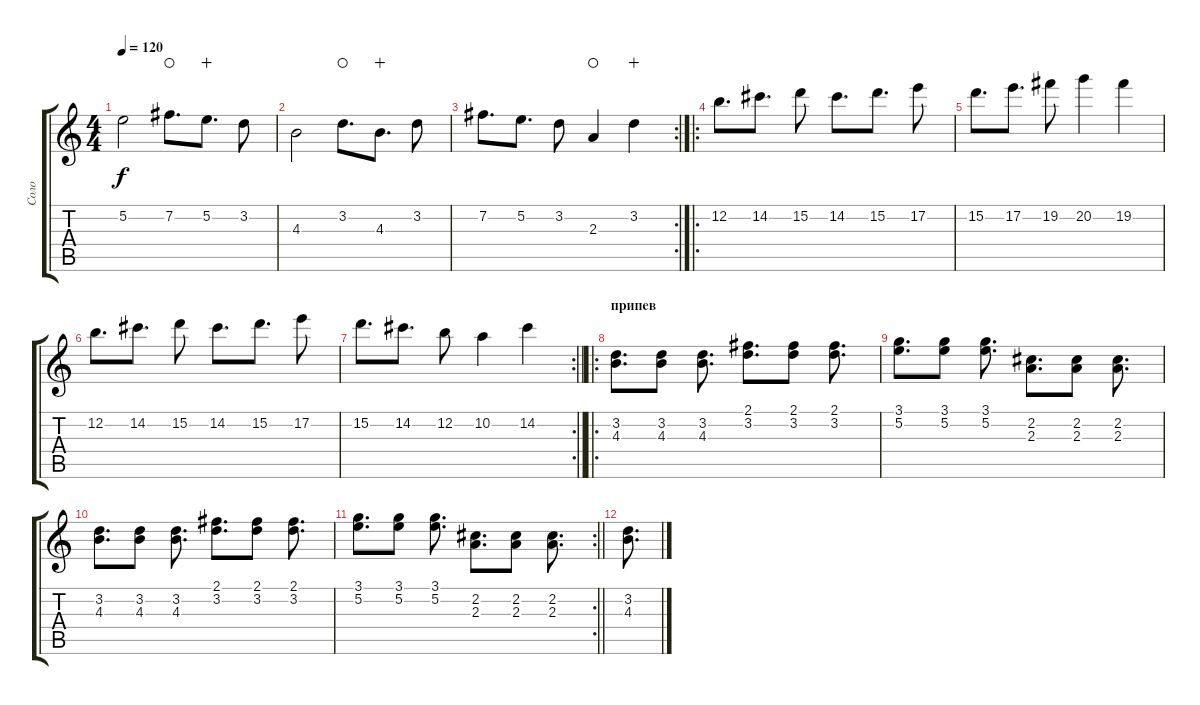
\track ("Соло" "Соло") {instrument distortionguitar}
\staff {score tabs}
\tuning (E4 B3 G3 D3 A2 E2) {hide}
\ts (4 4)
\tempo 120
\clef g2
\ks c
5.2.2{dy f} 7.2.8{d waho} 5.2.8{d wahc} 3.2.8 |
4.3.2 3.2.8{d waho} 4.3.8{d wahc} 3.2.8 |
\rc 2
7.2.8{d} 5.2.8{d} 3.2.8 2.3.4{waho} 3.2.4{wahc} |
\ro
12.2.8{d} 14.2.8{d} 15.2.8 14.2.8{d} 15.2.8{d} 17.2.8 |
15.2.8{d} 17.2.8{d} 19.2.8 20.2.4 19.2.4 |
12.2.8{d} 14.2.8{d} 15.2.8 14.2.8{d} 15.2.8{d} 17.2.8 |
\rc 2
\barLineRight lightlight
15.2.8{d} 14.2.8{d} 12.2.8 10.2.4 14.2.4 |
\ro
\section ("" "припев")
(3.2 4.3).8{d} (3.2 4.3).8 (3.2 4.3).8{d} (2.1 3.2).8{d} (2.1 3.2).8 (2.1 3.2).8{d} |
(3.1 5.2).8{d} (3.1 5.2).8 (3.1 5.2).8{d} (2.2 2.3).8{d} (2.2 2.3).8 (2.2 2.3).8{d} |
(3.2 4.3).8{d} (3.2 4.3).8 (3.2 4.3).8{d} (2.1 3.2).8{d} (2.1 3.2).8 (2.1 3.2).8{d} |
\rc 2
\barLineRight lightlight
(3.1 5.2).8{d} (3.1 5.2).8 (3.1 5.2).8{d} (2.2 2.3).8{d} (2.2 2.3).8 (2.2 2.3).8{d} |
(3.2 4.3).8{d}
